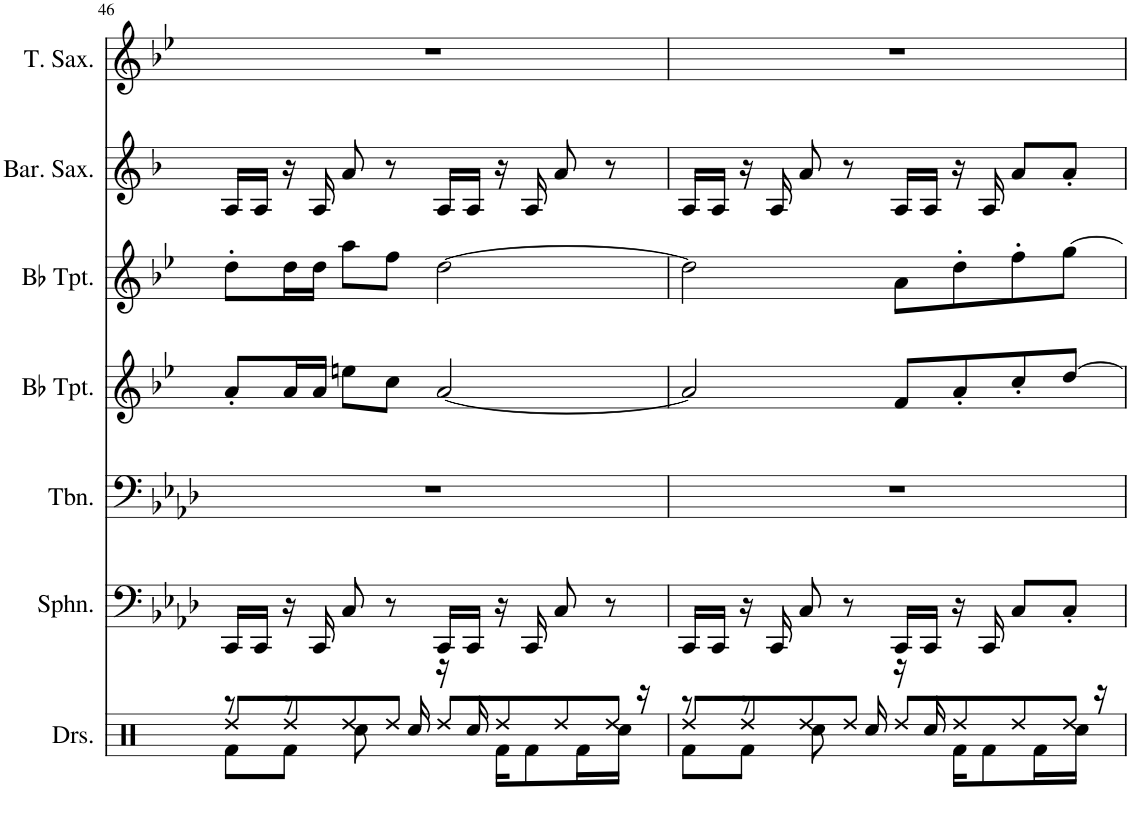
**kern	**kern	**kern	**kern	**kern	**kern	**kern
*part7	*part6	*part5	*part4	*part3	*part2	*part1
*staff7	*staff6	*staff5	*staff4	*staff3	*staff2	*staff1
*I"Drumset	*I"Sousaphone	*I"Trombone	*I"Bb Trumpet	*I"Bb Trumpet	*I"Baritone Saxophone	*I"Tenor Saxophone
*I'Drs.	*I'Sphn.	*I'Tbn.	*I'Bb Tpt.	*I'Bb Tpt.	*I'Bar. Sax.	*I'T. Sax.
!!LO:PB:g=z
*clefX	*clefF4	*clefF4	*clefG2	*clefG2	*clefG2	*clefG2
*	*	*	*Trd1c2	*Trd1c2	*Trd12c21	*Trd8c14
*k[]	*k[b-e-a-d-]	*k[b-e-a-d-]	*k[b-e-]	*k[b-e-]	*k[b-]	*k[b-e-]
*M4/4	*M4/4	*M4/4	*M4/4	*M4/4	*M4/4	*M4/4
=46	=46	=46	=46	=46	=46	=46
*^	*	*	*	*	*	*
*	*^	*	*	*	*	*	*
8Rf\L	8r	8Rdd/L	16CC/LL	1r	8a'/L	8dd'\L	16A/LL	1r
.	.	.	16CC/JJ	.	.	.	16A/JJ	.
8Rf\J	8r	8Rdd/	16r	.	16a/L	16dd\L	16r	.
.	.	.	16CC/	.	16a/JJ	16dd\JJ	16A/	.
4.ryy	8Rcc\	8Rdd/	8C/	.	8een\L	8aa\L	8a/	.
.	16ryy	8Rdd/J	8r	.	8cc\J	8ff\J	8r	.
.	16Rcc/	.	.	.	.	.	.	.
.	16r	8Rdd/L	16CC/LL	.	[2a/	[2dd\	16A/LL	.
.	16Rcc/	.	16CC/JJ	.	.	.	16A/JJ	.
16Rf\KL	4.ryy	8Rdd/	16r	.	.	.	16r	.
8Rf\	.	.	16CC/	.	.	.	16A/	.
.	.	8Rdd/	8C/	.	.	.	8a/	.
16Rf\L	.	.	.	.	.	.	.	.
16Rcc\JJ	.	8Rdd/J	8r	.	.	.	8r	.
16r	.	.	.	.	.	.	.	.
=47	=47	=47	=47	=47	=47	=47	=47	=47
8Rf\L	8r	8Rdd/L	16CC/LL	1r	2a/]	2dd\]	16A/LL	1r
.	.	.	16CC/JJ	.	.	.	16A/JJ	.
8Rf\J	8r	8Rdd/	16r	.	.	.	16r	.
.	.	.	16CC/	.	.	.	16A/	.
4.ryy	8Rcc\	8Rdd/	8C/	.	.	.	8a/	.
.	16ryy	8Rdd/J	8r	.	.	.	8r	.
.	16Rcc/	.	.	.	.	.	.	.
.	16r	8Rdd/L	16CC/LL	.	8f/L	8a\L	16A/LL	.
.	16Rcc/	.	16CC/JJ	.	.	.	16A/JJ	.
16Rf\KL	4.ryy	8Rdd/	16r	.	8a'/	8dd'\	16r	.
8Rf\	.	.	16CC/	.	.	.	16A/	.
.	.	8Rdd/	8C/L	.	8cc'/	8ff'\	8a/L	.
16Rf\L	.	.	.	.	.	.	.	.
16Rcc\JJ	.	8Rdd/J	8C'/J	.	[8dd/J	[8gg\J	8a'/J	.
16r	.	.	.	.	.	.	.	.
*v	*v	*v	*	*	*	*	*	*
=	=	=	=	=	=	=
*-	*-	*-	*-	*-	*-	*-
